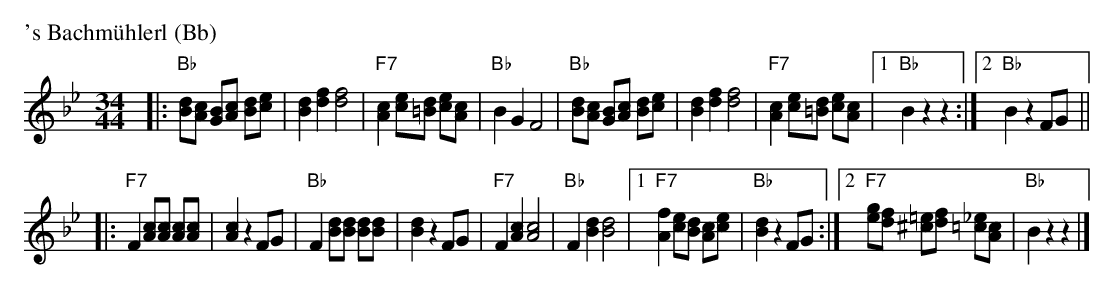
X:1
P: 's Bachm\"uhlerl (Bb)
M: 34/44
L: 1/8
K: Bb
|: "Bb"[dB][cA] [BG][cA] [dB][ec] | [d2B2][f2d2] [f4d4] \
| "F7"[c2A2] [ec][d=B] [ec][cA] | "Bb"B2G2 F4 \
| "Bb"[dB][cA] [BG][cA] [dB][ec] | [d2B2][f2d2] [f4d4] \
| "F7"[c2A2] [ec][d=B] [ec][cA] |1 "Bb"B2 z2 z2 :|2 "Bb"B2 z2 FG ||
|: "F7"F2 [cA][cA] [cA][cA] |[c2A2] z2 FG \
| "Bb"F2 [dB][dB] [dB][dB] | [d2B2] z2 FG \
| "F7"F2[c2A2] [c4A4] | "Bb"F2[d2B2] [d4B4] \
|1 "F7"[f2A2] [ec][dB] [cA][ec] | "Bb"[d2B2] z2 FG \
:|2 "F7"[ge][fd] [=e^c][fd] [_e=c][cA] | "Bb"B2 z2 z2 |]
